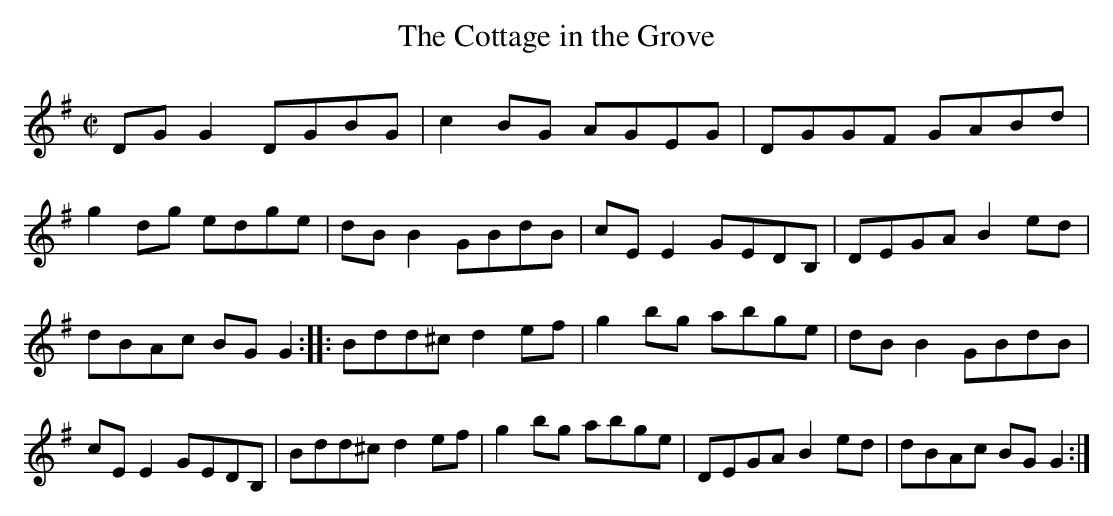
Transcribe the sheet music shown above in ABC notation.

X:1
T:Cottage in the Grove, The
M:C|
K:G
DG G2 DGBG|c2 BG AGEG|DGGF GABd|g2 dg edge|\
dBB2 GBdB|cEE2 GEDB,|DEGA B2 ed|dBAc BG G2::\
Bdd^c d2ef|g2bg abge|dBB2 GBdB|cEE2 GEDB,|\
Bdd^c d2ef|g2 bg abge|DEGA B2ed|dBAc BGG2:|
